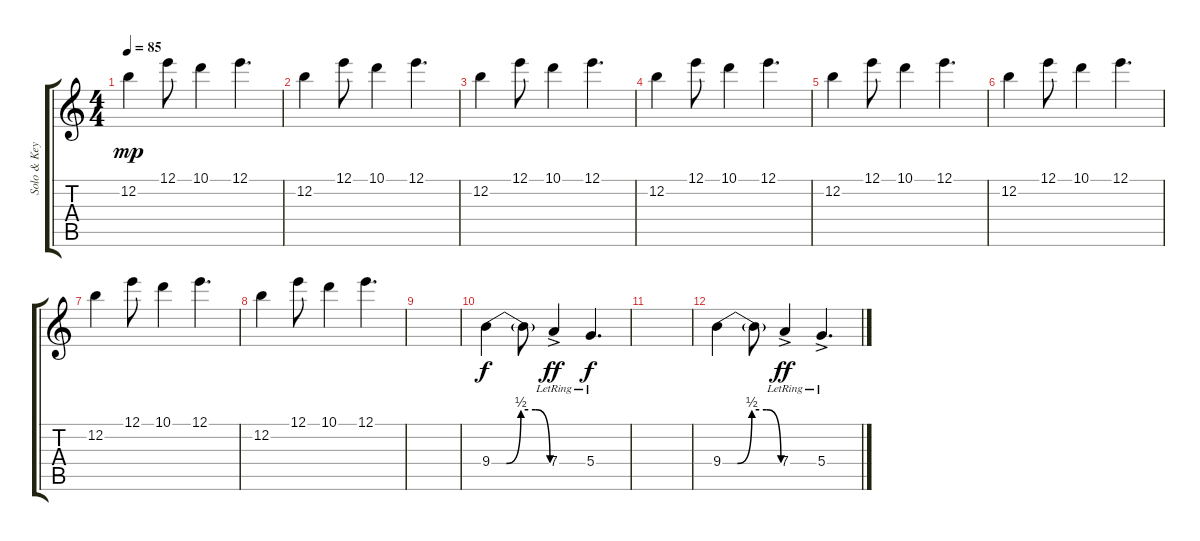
\track ("Solo & Keyboard Guitar" "Solo & Key") {instrument acousticguitarsteel}
\staff {score tabs}
\tuning (E4 B3 G3 D3 A2 E2) {hide}
\ts (4 4)
\tempo 85
\clef g2
\ks c
12.2.4{dy mp} 12.1.8 10.1.4 12.1.4{d} |
12.2.4 12.1.8 10.1.4 12.1.4{d} |
12.2.4 12.1.8 10.1.4 12.1.4{d} |
12.2.4 12.1.8 10.1.4 12.1.4{d} |
12.2.4 12.1.8 10.1.4 12.1.4{d} |
12.2.4 12.1.8 10.1.4 12.1.4{d} |
12.2.4 12.1.8 10.1.4 12.1.4{d} |
12.2.4 12.1.8 10.1.4 12.1.4{d} |
|
9.4{be (custom 0 0 15 0 30 2 45 2 60 0)}.4{dy f volume 12 balance 16} 9.4{t}.8 7.4{ac lr}.4{dy ff} 5.4{lr}.4{d dy f} |
|
9.4{be (custom 0 0 15 0 30 2 45 2 60 0)}.4{volume 12 balance 16} 9.4{t}.8 7.4{ac lr}.4{dy ff} 5.4{ac lr}.4{d}
